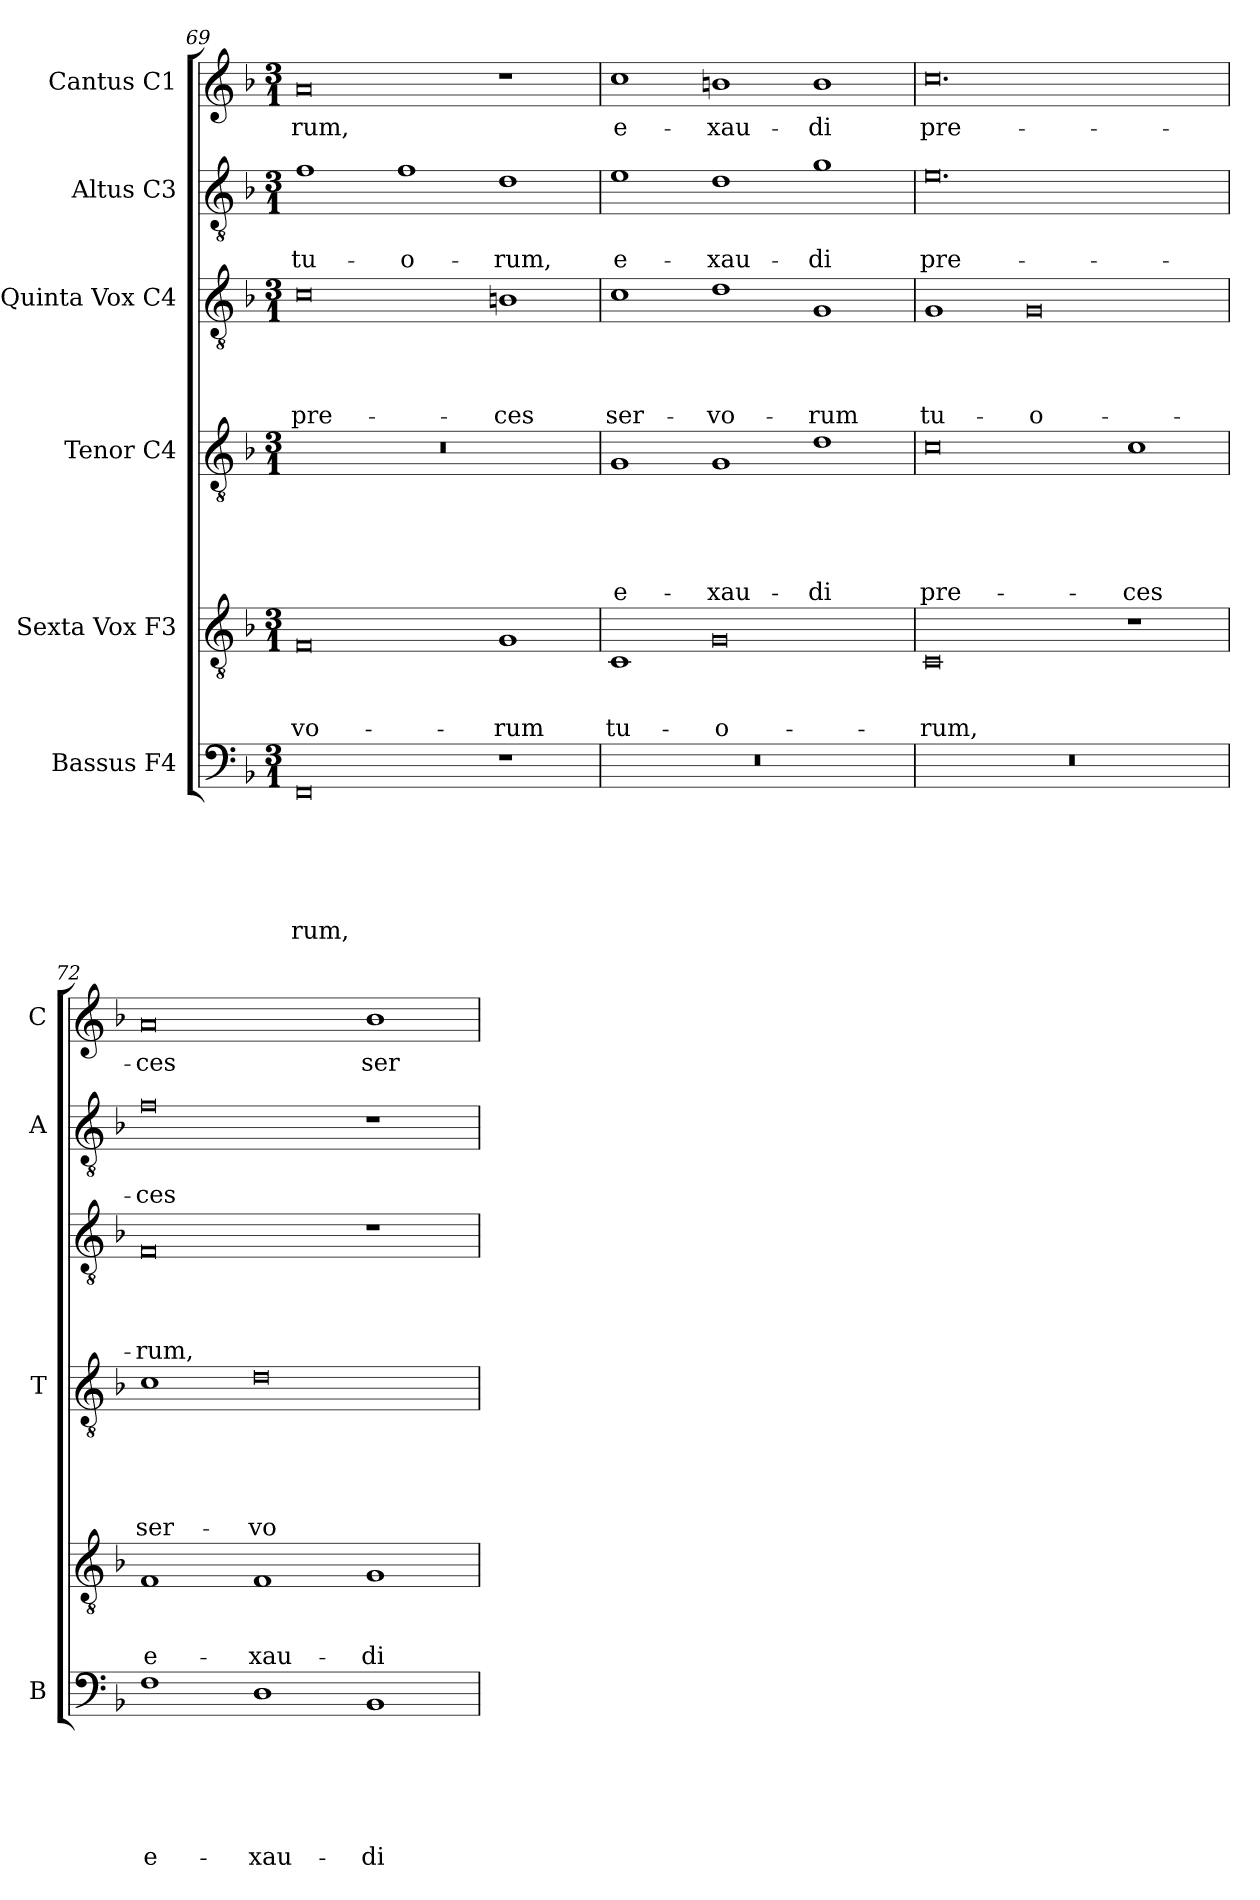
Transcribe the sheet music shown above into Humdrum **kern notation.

**kern	**text	**text	**text	**text	**text	**text	**kern	**text	**text	**text	**kern	**text	**text	**text	**text	**text	**kern	**text	**text	**text	**text	**kern	**text	**text	**kern	**text
*part6	*part6	*part6	*part6	*part6	*part6	*part6	*part5	*part5	*part5	*part5	*part4	*part4	*part4	*part4	*part4	*part4	*part3	*part3	*part3	*part3	*part3	*part2	*part2	*part2	*part1	*part1
*staff6	*staff6	*staff6	*staff6	*staff6	*staff6	*staff6	*staff5	*staff5	*staff5	*staff5	*staff4	*staff4	*staff4	*staff4	*staff4	*staff4	*staff3	*staff3	*staff3	*staff3	*staff3	*staff2	*staff2	*staff2	*staff1	*staff1
*I"Bassus F4	*	*	*	*	*	*	*I"Sexta Vox F3	*	*	*	*I"Tenor C4	*	*	*	*	*	*I"Quinta Vox C4	*	*	*	*	*I"Altus C3	*	*	*I"Cantus C1	*
*I'B	*	*	*	*	*	*	*	*	*	*	*I'T	*	*	*	*	*	*	*	*	*	*	*I'A	*	*	*I'C	*
*clefF4	*	*	*	*	*	*	*clefGv2	*	*	*	*clefGv2	*	*	*	*	*	*clefGv2	*	*	*	*	*clefGv2	*	*	*clefG2	*
*k[b-]	*	*	*	*	*	*	*k[b-]	*	*	*	*k[b-]	*	*	*	*	*	*k[b-]	*	*	*	*	*k[b-]	*	*	*k[b-]	*
*F:	*	*	*	*	*	*	*F:	*	*	*	*F:	*	*	*	*	*	*F:	*	*	*	*	*F:	*	*	*F:	*
*M3/1	*	*	*	*	*	*	*M3/1	*	*	*	*M3/1	*	*	*	*	*	*M3/1	*	*	*	*	*M3/1	*	*	*M3/1	*
=69	=69	=69	=69	=69	=69	=69	=69	=69	=69	=69	=69	=69	=69	=69	=69	=69	=69	=69	=69	=69	=69	=69	=69	=69	=69	=69
!	!	!	!	!	!	!LO:LY:b	!	!	!	!LO:LY:b	!	!	!	!	!	!	!	!	!	!	!LO:LY:b	!	!	!LO:LY:b	!	!LO:LY:b
0FF	.	.	.	.	.	-rum,	0F	.	.	-vo-	0.r	.	.	.	.	.	0c	.	.	.	pre-	1f	.	tu-	0a	-rum,
!	!	!	!	!	!	!	!	!	!	!	!	!	!	!	!	!	!	!	!	!	!	!	!	!LO:LY:b	!	!
.	.	.	.	.	.	.	.	.	.	.	.	.	.	.	.	.	.	.	.	.	.	1f	.	-o-	.	.
!	!	!	!	!	!	!	!	!	!	!LO:LY:b	!	!	!	!	!	!	!	!	!	!	!LO:LY:b	!	!	!LO:LY:b	!	!
1r	.	.	.	.	.	.	1G	.	.	-rum	.	.	.	.	.	.	1Bn	.	.	.	-ces	1d	.	-rum,	1r	.
=70	=70	=70	=70	=70	=70	=70	=70	=70	=70	=70	=70	=70	=70	=70	=70	=70	=70	=70	=70	=70	=70	=70	=70	=70	=70	=70
!	!	!	!	!	!	!	!	!	!	!LO:LY:b	!	!	!	!	!	!LO:LY:b	!	!	!	!	!LO:LY:b	!	!	!LO:LY:b	!	!LO:LY:b
0.r	.	.	.	.	.	.	1C	.	.	tu-	1G	.	.	.	.	e-	1c	.	.	.	ser-	1e	.	e-	1cc	e-
!	!	!	!	!	!	!	!	!	!	!LO:LY:b	!	!	!	!	!	!LO:LY:b	!	!	!	!	!LO:LY:b	!	!	!LO:LY:b	!	!LO:LY:b
.	.	.	.	.	.	.	0G	.	.	-o-	1G	.	.	.	.	-xau-	1d	.	.	.	-vo-	1d	.	-xau-	1bn	-xau-
!	!	!	!	!	!	!	!	!	!	!	!	!	!	!	!	!LO:LY:b	!	!	!	!	!LO:LY:b	!	!	!LO:LY:b	!	!LO:LY:b
.	.	.	.	.	.	.	.	.	.	.	1d	.	.	.	.	-di	1G	.	.	.	-rum	1g	.	-di	1b	-di
=71	=71	=71	=71	=71	=71	=71	=71	=71	=71	=71	=71	=71	=71	=71	=71	=71	=71	=71	=71	=71	=71	=71	=71	=71	=71	=71
!	!	!	!	!	!	!	!	!	!	!LO:LY:b	!	!	!	!	!	!LO:LY:b	!	!	!	!	!LO:LY:b	!	!	!LO:LY:b	!	!LO:LY:b
0.r	.	.	.	.	.	.	0C	.	.	-rum,	0c	.	.	.	.	pre-	1G	.	.	.	tu-	0.e	.	pre-	0.cc	pre-
!	!	!	!	!	!	!	!	!	!	!	!	!	!	!	!	!	!	!	!	!	!LO:LY:b	!	!	!	!	!
.	.	.	.	.	.	.	.	.	.	.	.	.	.	.	.	.	0G	.	.	.	-o-	.	.	.	.	.
!	!	!	!	!	!	!	!	!	!	!	!	!	!	!	!	!LO:LY:b	!	!	!	!	!	!	!	!	!	!
.	.	.	.	.	.	.	1r	.	.	.	1c	.	.	.	.	-ces	.	.	.	.	.	.	.	.	.	.
!!LO:LB:g=z
=72	=72	=72	=72	=72	=72	=72	=72	=72	=72	=72	=72	=72	=72	=72	=72	=72	=72	=72	=72	=72	=72	=72	=72	=72	=72	=72
!	!	!	!	!	!	!LO:LY:b	!	!	!	!LO:LY:b	!	!	!	!	!	!LO:LY:b	!	!	!	!	!LO:LY:b	!	!	!LO:LY:b	!	!LO:LY:b
1F	.	.	.	.	.	e-	1F	.	.	e-	1c	.	.	.	.	ser-	0F	.	.	.	-rum,	0f	.	-ces	0a	-ces
!	!	!	!	!	!	!LO:LY:b	!	!	!	!LO:LY:b	!	!	!	!	!	!LO:LY:b	!	!	!	!	!	!	!	!	!	!
1D	.	.	.	.	.	-xau-	1F	.	.	-xau-	0d	.	.	.	.	-vo-	.	.	.	.	.	.	.	.	.	.
!	!	!	!	!	!	!LO:LY:b	!	!	!	!LO:LY:b	!	!	!	!	!	!	!	!	!	!	!	!	!	!	!	!LO:LY:b
1BB-	.	.	.	.	.	-di	1G	.	.	-di	.	.	.	.	.	.	1r	.	.	.	.	1r	.	.	1b-	ser-
=	=	=	=	=	=	=	=	=	=	=	=	=	=	=	=	=	=	=	=	=	=	=	=	=	=	=
*-	*-	*-	*-	*-	*-	*-	*-	*-	*-	*-	*-	*-	*-	*-	*-	*-	*-	*-	*-	*-	*-	*-	*-	*-	*-	*-
